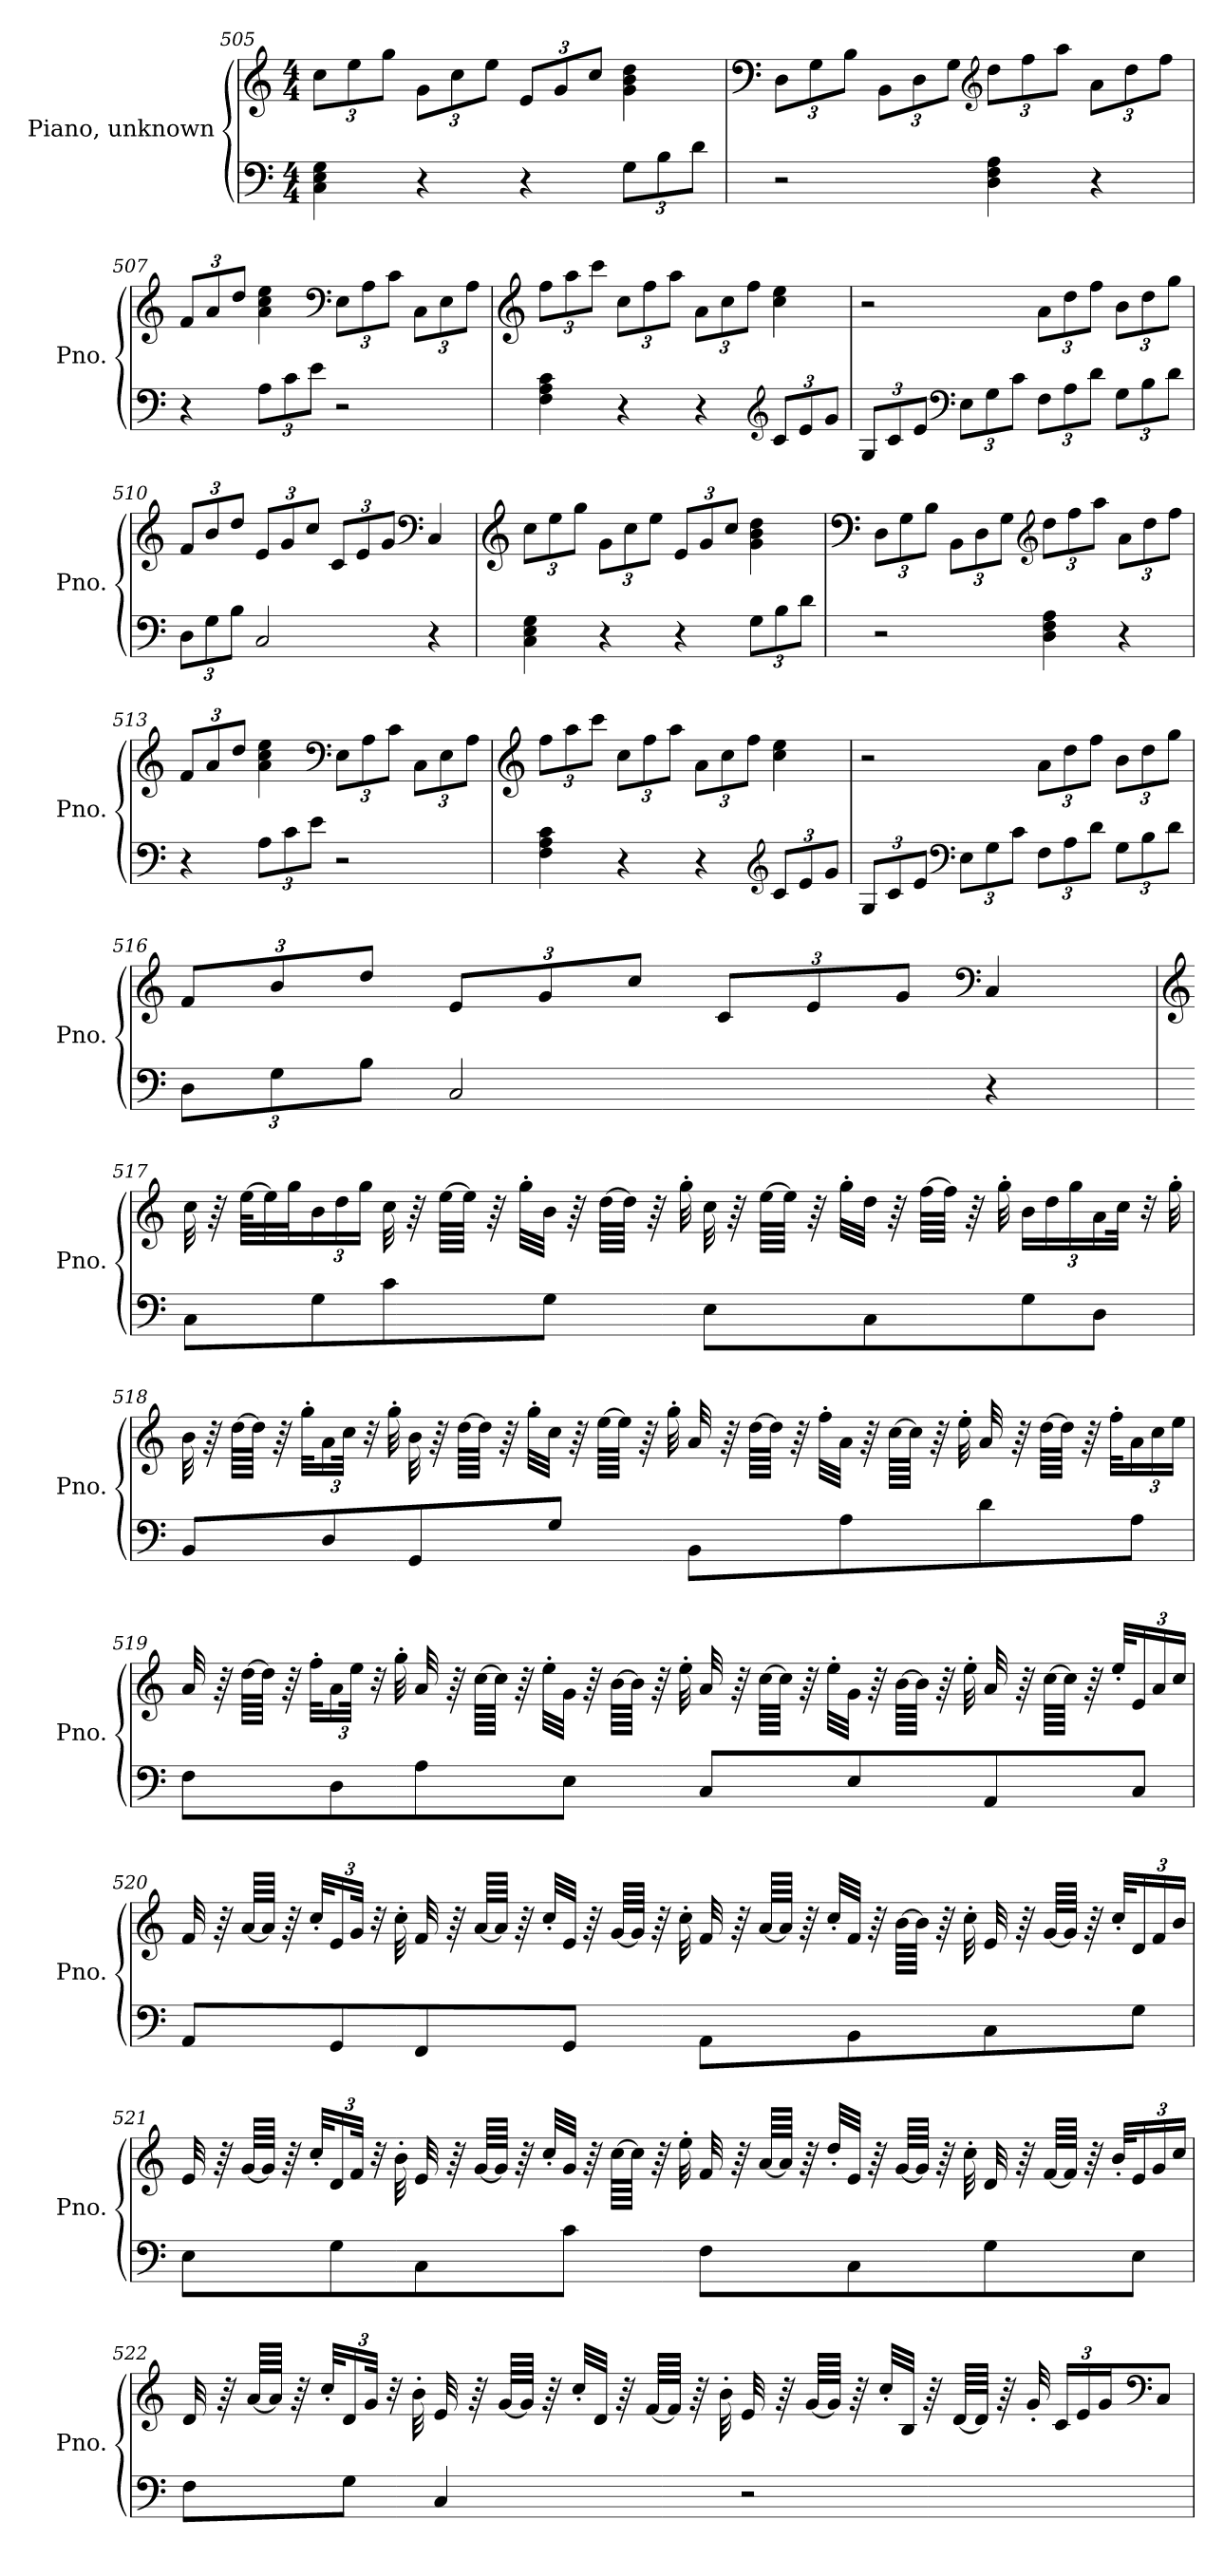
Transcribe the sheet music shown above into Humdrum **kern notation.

**kern	**kern
*part1	*part1
*staff2	*staff1
*I"Piano, unknown	*
*I'Pno.	*
*clefF4	*clefG2
*k[]	*k[]
*M4/4	*M4/4
*	*Xbrackettup
=505	=505
4C\ 4E\ 4G\	12cc\L
.	12ee\
.	12gg\J
4r	12g\L
.	12cc\
.	12ee\J
4r	12e/L
.	12g/
.	12cc/J
*Xbrackettup	*
12G\L	4g\ 4b\ 4dd\
12B\	.
12d\J	.
!!LO:PB:g=z
=506	=506
*	*clefF4
2r	12D\L
.	12G\
.	12B\J
.	12BB\L
.	12D\
.	12G\J
*	*clefG2
4D\ 4F\ 4A\	12dd\L
.	12ff\
.	12aa\J
4r	12a\L
.	12dd\
.	12ff\J
=507	=507
4r	12f/L
.	12a/
.	12dd/J
12A\L	4a\ 4cc\ 4ee\
12c\	.
12e\J	.
*	*clefF4
2r	12E\L
.	12A\
.	12c\J
.	12C\L
.	12E\
.	12A\J
=508	=508
*	*clefG2
4F\ 4A\ 4c\	12ff\L
.	12aa\
.	12ccc\J
4r	12cc\L
.	12ff\
.	12aa\J
4r	12a\L
.	12cc\
.	12ff\J
*clefG2	*
12c/L	4cc\ 4ee\
12e/	.
12g/J	.
!!LO:LB:g=z
=509	=509
12G/L	2r
12c/	.
12e/J	.
*clefF4	*
12E\L	.
12G\	.
12c\J	.
12F\L	12a\L
12A\	12dd\
12d\J	12ff\J
12G\L	12b\L
12B\	12dd\
12d\J	12gg\J
=510	=510
12D\L	12f/L
12G\	12b/
12B\J	12dd/J
2C/	12e/L
.	12g/
.	12cc/J
.	12c/L
.	12e/
.	12g/J
*	*clefF4
4r	4C/
=511	=511
*	*clefG2
4C\ 4E\ 4G\	12cc\L
.	12ee\
.	12gg\J
4r	12g\L
.	12cc\
.	12ee\J
4r	12e/L
.	12g/
.	12cc/J
12G\L	4g\ 4b\ 4dd\
12B\	.
12d\J	.
!!LO:LB:g=z
=512	=512
*	*clefF4
2r	12D\L
.	12G\
.	12B\J
.	12BB\L
.	12D\
.	12G\J
*	*clefG2
4D\ 4F\ 4A\	12dd\L
.	12ff\
.	12aa\J
4r	12a\L
.	12dd\
.	12ff\J
=513	=513
4r	12f/L
.	12a/
.	12dd/J
12A\L	4a\ 4cc\ 4ee\
12c\	.
12e\J	.
*	*clefF4
2r	12E\L
.	12A\
.	12c\J
.	12C\L
.	12E\
.	12A\J
=514	=514
*	*clefG2
4F\ 4A\ 4c\	12ff\L
.	12aa\
.	12ccc\J
4r	12cc\L
.	12ff\
.	12aa\J
4r	12a\L
.	12cc\
.	12ff\J
*clefG2	*
12c/L	4cc\ 4ee\
12e/	.
12g/J	.
!!LO:LB:g=z
=515	=515
12G/L	2r
12c/	.
12e/J	.
*clefF4	*
12E\L	.
12G\	.
12c\J	.
12F\L	12a\L
12A\	12dd\
12d\J	12ff\J
12G\L	12b\L
12B\	12dd\
12d\J	12gg\J
=516	=516
12D\L	12f/L
12G\	12b/
12B\J	12dd/J
2C/	12e/L
.	12g/
.	12cc/J
.	12c/L
.	12e/
.	12g/J
*	*clefF4
4r	4C/
!!LO:LB:g=z
=517	=517
*	*clefG2
8C\L	32cc\
.	64r
.	[64ee\KLLL
.	32ee\]
.	32gg\J
8G\	24b\
.	24dd\
.	24gg\JJ
8c\	32cc\
.	64r
.	[64ee\LLLL
.	64ee\JJJJ]
.	64r
.	32gg'\LLL
8G\J	32b\JJJ
.	64r
.	[64dd\LLLL
.	64dd\JJJJ]
.	64r
.	32gg'\
8E\L	32cc\
.	64r
.	[64ee\LLLL
.	64ee\JJJJ]
.	64r
.	32gg'\LLL
8C\	32dd\JJJ
.	64r
.	[64ff\LLLL
.	64ff\JJJJ]
.	64r
.	32gg'\
8G\	24b\LL
.	24dd\
.	24gg\
8D\J	24a\
.	48cc\JJk
.	32r
.	32gg'\
!!LO:LB:g=z
=518	=518
8BB/L	32b\
.	64r
.	[64dd\LLLL
.	64dd\JJJJ]
.	64r
.	32gg'\KLL
8D/	24a\
.	48cc\JJk
.	32r
.	32gg'\
8GG/	32b\
.	64r
.	[64dd\LLLL
.	64dd\JJJJ]
.	64r
.	32gg'\LLL
8G/J	32cc\JJJ
.	64r
.	[64ee\LLLL
.	64ee\JJJJ]
.	64r
.	32gg'\
8BB\L	32a/
.	64r
.	[64dd\LLLL
.	64dd\JJJJ]
.	64r
.	32ff'\LLL
8A\	32a\JJJ
.	64r
.	[64cc\LLLL
.	64cc\JJJJ]
.	64r
.	32ee'\
8d\	32a/
.	64r
.	[64dd\LLLL
.	64dd\JJJJ]
.	64r
.	32ff'\KLL
8A\J	24a\
.	24cc\
.	24ee\JJ
!!LO:PB:g=z
=519	=519
8F\L	32a/
.	64r
.	[64dd\LLLL
.	64dd\JJJJ]
.	64r
.	32ff'\KLL
8D\	24a\
.	48ee\JJk
.	32r
.	32gg'\
8A\	32a/
.	64r
.	[64cc\LLLL
.	64cc\JJJJ]
.	64r
.	32ee'\LLL
8E\J	32g\JJJ
.	64r
.	[64b\LLLL
.	64b\JJJJ]
.	64r
.	32ee'\
8C/L	32a/
.	64r
.	[64cc\LLLL
.	64cc\JJJJ]
.	64r
.	32ee'\LLL
8E/	32g\JJJ
.	64r
.	[64b\LLLL
.	64b\JJJJ]
.	64r
.	32ee'\
8AA/	32a/
.	64r
.	[64cc\LLLL
.	64cc\JJJJ]
.	64r
.	32ee'/KLL
8C/J	24e/
.	24a/
.	24cc/JJ
!!LO:LB:g=z
=520	=520
8AA/L	32f/
.	64r
.	[64a/LLLL
.	64a/JJJJ]
.	64r
.	32cc'/KLL
8GG/	24e/
.	48g/JJk
.	32r
.	32cc'\
8FF/	32f/
.	64r
.	[64a/LLLL
.	64a/JJJJ]
.	64r
.	32cc'/LLL
8GG/J	32e/JJJ
.	64r
.	[64g/LLLL
.	64g/JJJJ]
.	64r
.	32cc'\
8AA\L	32f/
.	64r
.	[64a/LLLL
.	64a/JJJJ]
.	64r
.	32cc'/LLL
8BB\	32f/JJJ
.	64r
.	[64b\LLLL
.	64b\JJJJ]
.	64r
.	32cc'\
8C\	32e/
.	64r
.	[64g/LLLL
.	64g/JJJJ]
.	64r
.	32cc'/KLL
8G\J	24d/
.	24f/
.	24b/JJ
!!LO:LB:g=z
=521	=521
8E\L	32e/
.	64r
.	[64g/LLLL
.	64g/JJJJ]
.	64r
.	32cc'/KLL
8G\	24d/
.	48f/JJk
.	32r
.	32b'\
8C\	32e/
.	64r
.	[64g/LLLL
.	64g/JJJJ]
.	64r
.	32cc'/LLL
8c\J	32g/JJJ
.	64r
.	[64cc\LLLL
.	64cc\JJJJ]
.	64r
.	32ee'\
8F\L	32f/
.	64r
.	[64a/LLLL
.	64a/JJJJ]
.	64r
.	32dd'/LLL
8C\	32e/JJJ
.	64r
.	[64g/LLLL
.	64g/JJJJ]
.	64r
.	32cc'\
8G\	32d/
.	64r
.	[64f/LLLL
.	64f/JJJJ]
.	64r
.	32b'/KLL
8E\J	24e/
.	24g/
.	24cc/JJ
!!LO:LB:g=z
=522	=522
8F\L	32d/
.	64r
.	[64a/LLLL
.	64a/JJJJ]
.	64r
.	32cc'/KLL
8G\J	24d/
.	48g/JJk
.	32r
.	32b'\
4C/	32e/
.	64r
.	[64g/LLLL
.	64g/JJJJ]
.	64r
.	32cc'/LLL
.	32d/JJJ
.	64r
.	[64f/LLLL
.	64f/JJJJ]
.	64r
.	32b'\
2r	32e/
.	64r
.	[64g/LLLL
.	64g/JJJJ]
.	64r
.	32cc'/LLL
.	32B/JJJ
.	64r
.	[64d/LLLL
.	64d/JJJJ]
.	64r
.	32g'/
.	24c/LL
.	24e/
.	24g/J
*	*clefF4
.	8C/J
=	=
*-	*-
